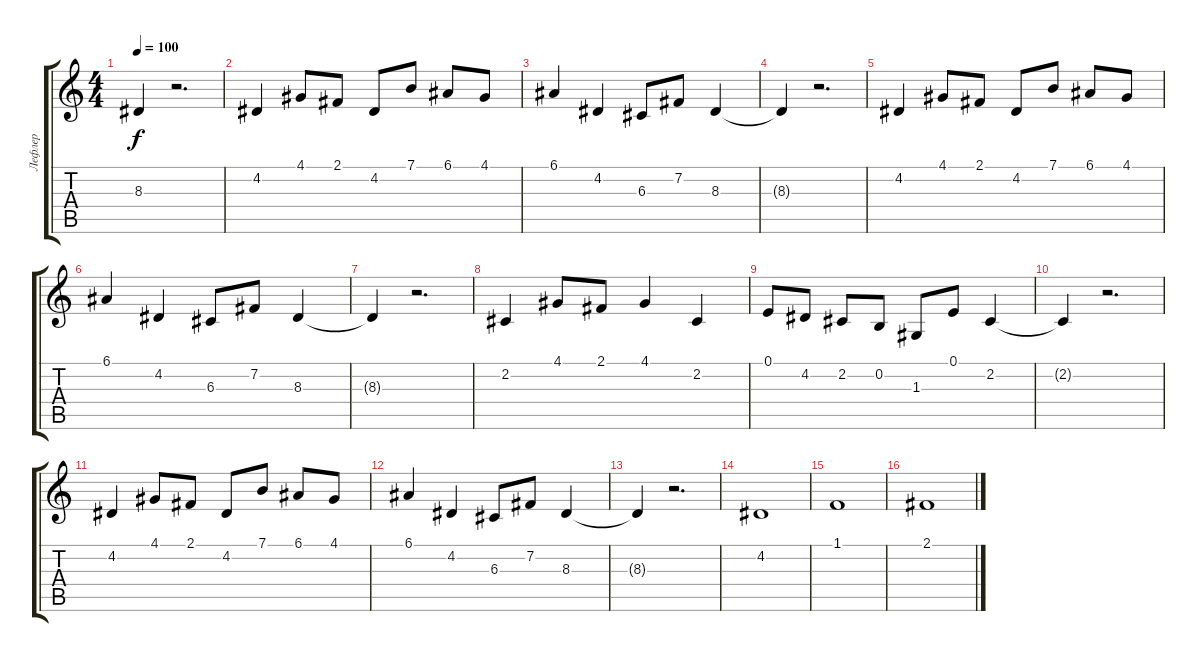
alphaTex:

\track ("Лефлер" "Лефлер") {instrument lead6voice}
\staff {score tabs}
\tuning (E4 B3 G3 D3 A2 E2) {hide}
\ts (4 4)
\tempo 100
\clef g2
\ks c
8.3{t}.4{dy f} r.2{d} |
4.2.4 4.1.8 2.1.8 4.2.8 7.1.8 6.1.8 4.1.8 |
6.1.4 4.2.4 6.3.8 7.2.8 8.3.4 |
8.3{t}.4 r.2{d} |
4.2.4 4.1.8 2.1.8 4.2.8 7.1.8 6.1.8 4.1.8 |
6.1.4 4.2.4 6.3.8 7.2.8 8.3.4 |
8.3{t}.4 r.2{d} |
2.2.4 4.1.8 2.1.8 4.1.4 2.2.4 |
0.1.8 4.2.8 2.2.8 0.2.8 1.3.8 0.1.8 2.2.4 |
2.2{t}.4 r.2{d} |
4.2.4 4.1.8 2.1.8 4.2.8 7.1.8 6.1.8 4.1.8 |
6.1.4 4.2.4 6.3.8 7.2.8 8.3.4 |
8.3{t}.4 r.2{d} |
4.2.1 |
1.1.1 |
2.1.1
